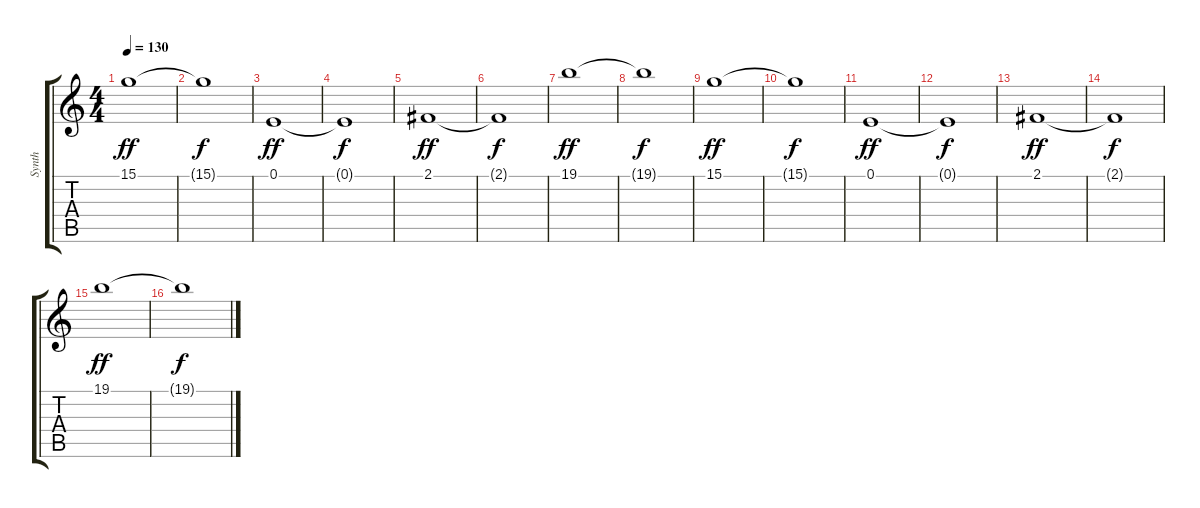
\track ("Synth" "Synth") {instrument synthstrings2}
\staff {score tabs}
\tuning (E4 B3 G3 D3 A2 E2) {hide}
\ts (4 4)
\tempo 130
\clef g2
\ks c
15.1.1{dy ff} |
15.1{t}.1{dy f} |
0.1.1{dy ff} |
0.1{t}.1{dy f} |
2.1.1{dy ff} |
2.1{t}.1{dy f} |
19.1.1{dy ff} |
19.1{t}.1{dy f} |
15.1.1{dy ff} |
15.1{t}.1{dy f} |
0.1.1{dy ff} |
0.1{t}.1{dy f} |
2.1.1{dy ff} |
2.1{t}.1{dy f} |
19.1.1{dy ff} |
19.1{t}.1{dy f}
